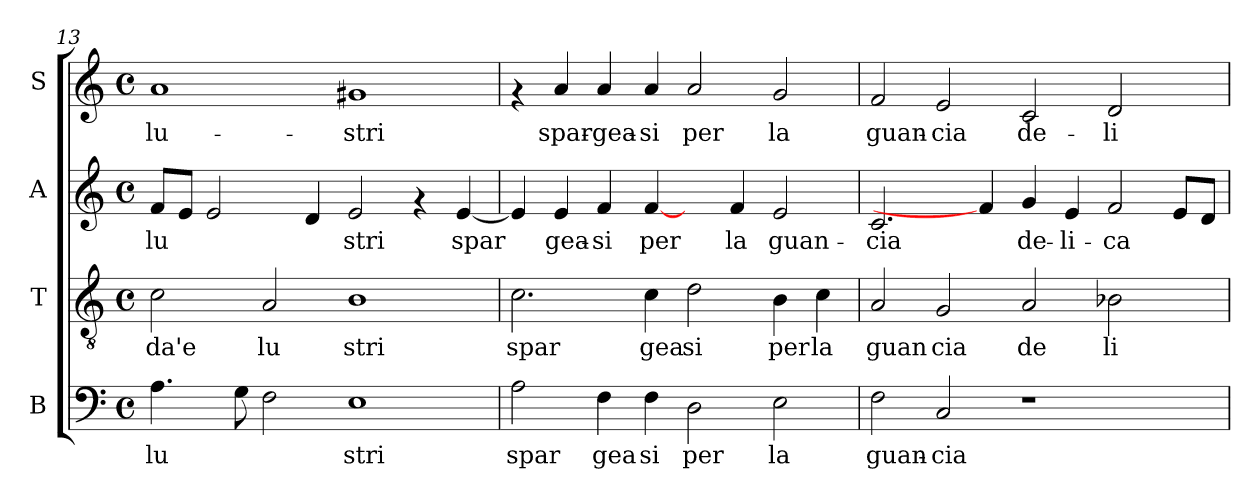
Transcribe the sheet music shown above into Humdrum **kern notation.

**kern	**text	**kern	**text	**kern	**text	**kern	**text
*part4	*part4	*part3	*part3	*part2	*part2	*part1	*part1
*staff4	*staff4	*staff3	*staff3	*staff2	*staff2	*staff1	*staff1
*I"B	*	*I"T	*	*I"A	*	*I"S	*
*clefF4	*	*clefGv2	*	*clefG2	*	*clefG2	*
*k[]	*	*k[]	*	*k[]	*	*k[]	*
*C:	*	*C:	*	*C:	*	*C:	*
*M4/4	*	*M4/4	*	*M4/4	*	*M4/4	*
*met(c)	*	*met(c)	*	*met(c)	*	*met(c)	*
=13	=13	=13	=13	=13	=13	=13	=13
!	!LO:LY:b:cj	!	!LO:LY:b:cj	!	!LO:LY:b:cj	!	!LO:LY:b:cj
4.A\	lu	2c\	da'e	8f/L	lu-	1a	lu-
!	!	!	!	!	!LO:LY:b:cj	!	!
.	.	.	.	8e/J	--	.	.
!	!	!	!	!	!LO:LY:b:cj	!	!
.	.	.	.	2e/	--	.	.
!	!LO:LY:b:cj	!	!	!	!	!	!
8G\	.	.	.	.	.	.	.
!	!LO:LY:b:cj	!	!LO:LY:b:cj	!	!	!	!
2F\	.	2A/	lu	.	.	.	.
!	!	!	!	!	!LO:LY:b:cj	!	!
.	.	.	.	4d/	--	.	.
!	!LO:LY:b:cj	!	!LO:LY:b:cj	!	!LO:LY:b:cj	!	!LO:LY:b:cj
1E	stri	1B	stri	2e/	-stri	1g#X	-stri
.	.	.	.	4rf	.	.	.
!	!	!	!	!	!LO:LY:b:cj	!	!
.	.	.	.	[<4e/	spar-	.	.
=14	=14	=14	=14	=14	=14	=14	=14
!	!LO:LY:b:cj	!	!LO:LY:b:cj	!	!LO:LY:b:cj	!	!
2A\	spar	2.c\	spar	4e/]	--	4rf	.
!	!	!	!	!	!LO:LY:b:cj	!	!LO:LY:b:cj
.	.	.	.	4e/	-gea-	4a/	spar-
!	!LO:LY:b:cj	!	!	!	!LO:LY:b:cj	!	!LO:LY:b:cj
4F\	gea	.	.	4f/	-si	4a/	-gea-
!	!LO:LY:b:cj	!	!LO:LY:b:cj	!	!LO:LY:b:cj	!	!LO:LY:b:cj
4F\	si	4c\	gea	[4f/	per	4a/	-si
!	!LO:LY:b:cj	!	!LO:LY:b:cj	!	!	!	!LO:LY:b:cj
2D\	per	2d\	si	4ryy	.	2a/	per
!	!	!	!	!	!LO:LY:b:cj	!	!
.	.	.	.	4f/	la	.	.
!	!LO:LY:b:cj	!	!LO:LY:b:cj	!	!LO:LY:b:cj	!	!LO:LY:b:cj
2E\	la	4B\	per	2e/	guan-	2g/	la
!	!	!	!LO:LY:b:cj	!	!	!	!
.	.	4c\	la	.	.	.	.
!!LO:LB:g=z
=15	=15	=15	=15	=15	=15	=15	=15
!	!LO:LY:b:cj	!	!LO:LY:b:cj	!	!LO:LY:b:cj	!	!LO:LY:b:cj
2F\	guan-	2A/	guan	2.c/	-cia	2f/	guan-
!	!LO:LY:b:cj	!	!LO:LY:b:cj	!	!	!	!LO:LY:b:cj
2C/	-cia	2G/	cia	.	.	2e/	-cia
.	.	.	.	4f/]	.	.	.
!	!	!	!LO:LY:b:cj	!	!LO:LY:b:cj	!	!LO:LY:b:cj
1r	.	2A/	de	4g/	de-	2c/	de-
!	!	!	!	!	!LO:LY:b:cj	!	!
.	.	.	.	4e/	-li-	.	.
!	!	!	!LO:LY:b:cj	!	!LO:LY:b:cj	!	!LO:LY:b:cj
.	.	2B-X\	li	2f/	-ca-	2d/	-li-
!	!	!	!	!	!LO:LY:b:cj	!	!
4ryy	.	4ryy	.	8e/L	--	4ryy	.
!	!	!	!	!	!LO:LY:b:cj	!	!
.	.	.	.	8d/J	--	.	.
=	=	=	=	=	=	=	=
*-	*-	*-	*-	*-	*-	*-	*-
